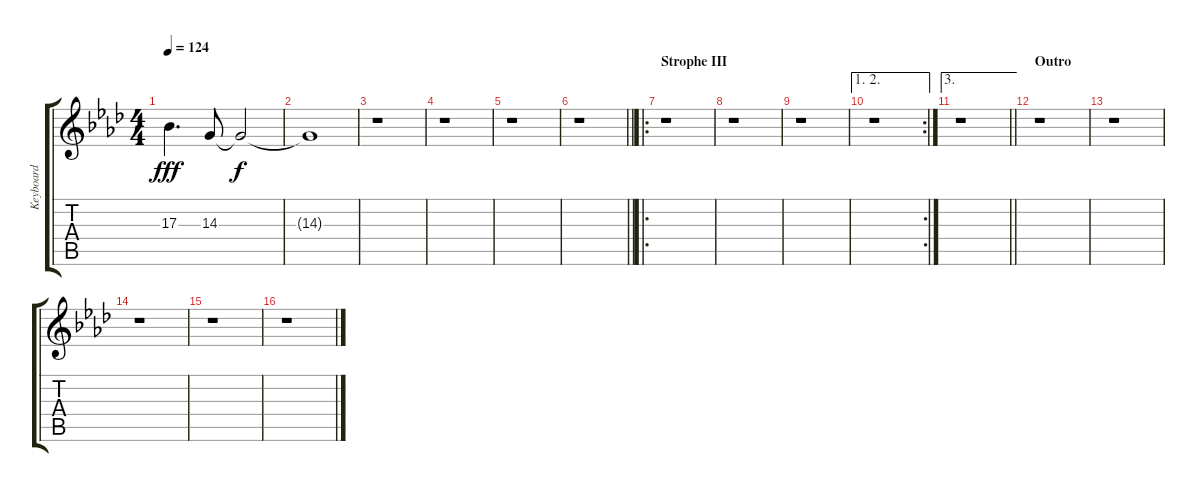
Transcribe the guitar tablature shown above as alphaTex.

\track ("Keyboard" "Keyboard") {instrument pad1newage}
\staff {score tabs}
\tuning (D4 A3 F3 C3 G2 C2) {hide}
\ts (4 4)
\tempo 124
\clef g2
\ks ab
17.3.4{d dy fff} 14.3.8 14.3{t}.2{dy f} |
14.3{t}.1 |
r.1 |
r.1 |
r.1 |
\barLineRight lightlight
r.1 |
\ro
\section ("" "Strophe III")
r.1 |
r.1 |
r.1 |
\ae (1 2)
\rc 2
r.1 |
\ae 3
\barLineRight lightlight
r.1 |
\section ("" "Outro")
r.1 |
r.1 |
r.1 |
r.1 |
r.1
